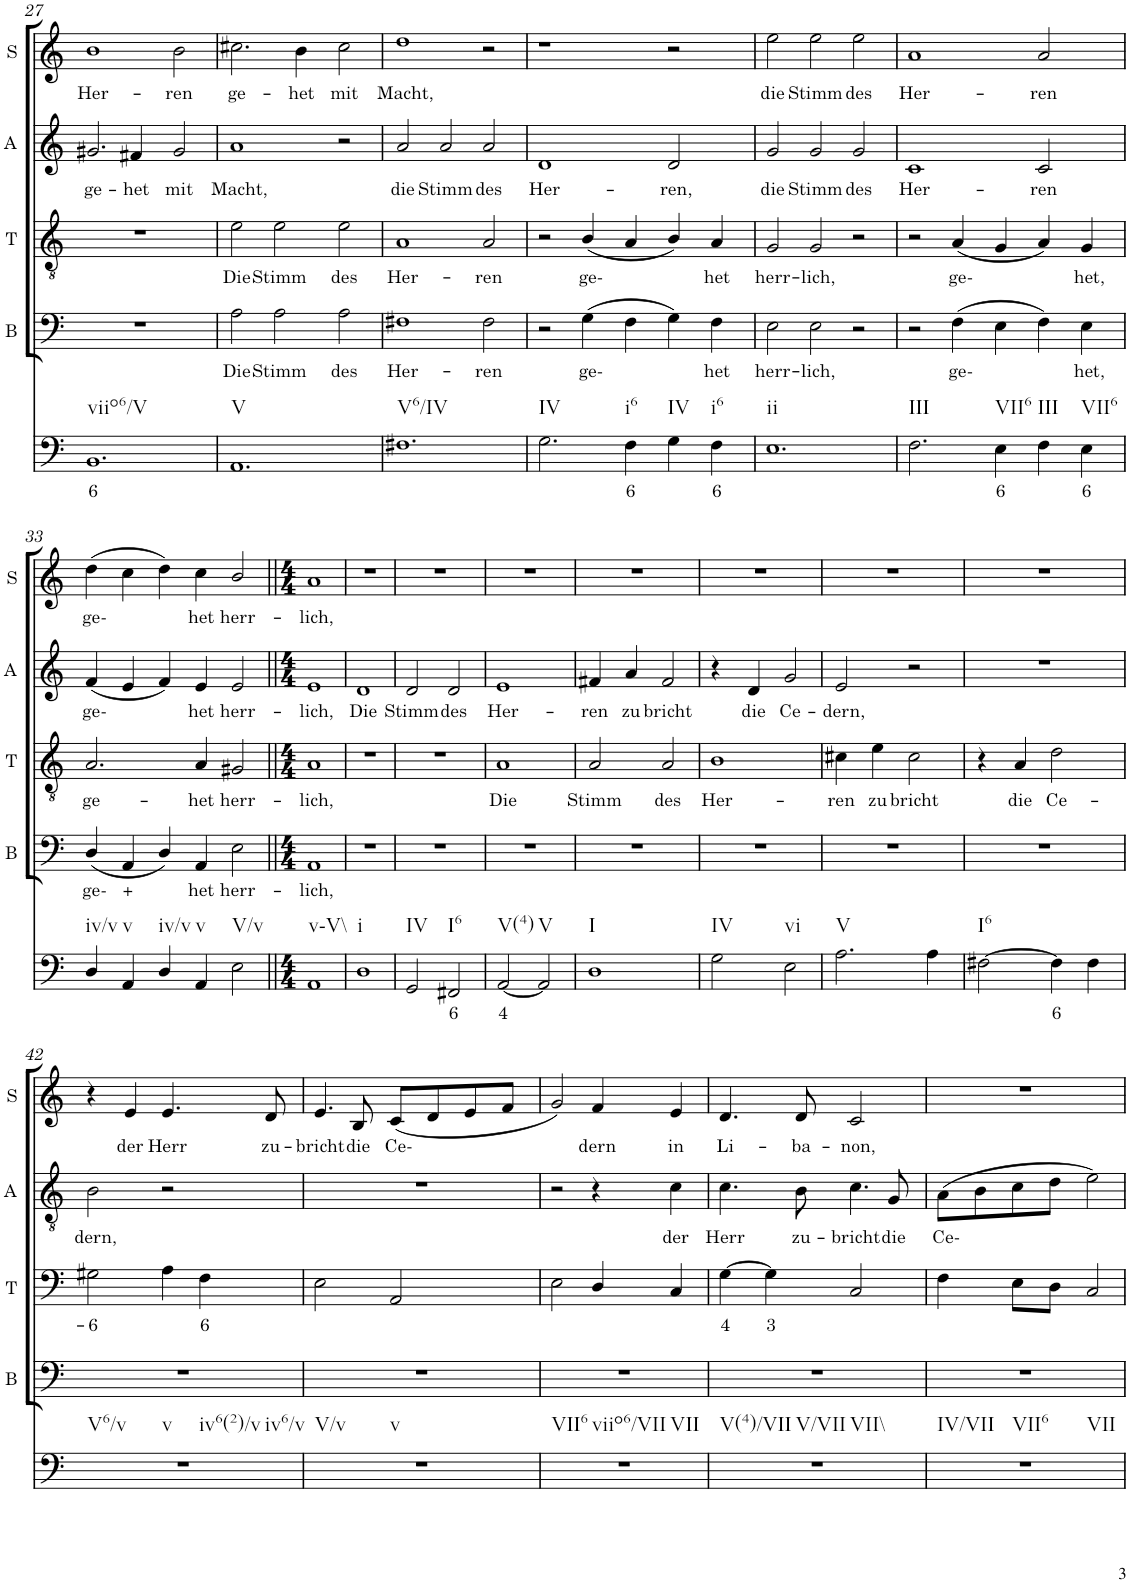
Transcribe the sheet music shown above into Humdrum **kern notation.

**kern	**text	**kern	**text	**kern	**text	**kern	**text	**kern	**text
*part5	*part5	*part4	*part4	*part3	*part3	*part2	*part2	*part1	*part1
*staff5	*staff5	*staff4	*staff4	*staff3	*staff3	*staff2	*staff2	*staff1	*staff1
*I"Continuo	*	*I"Bass	*	*I"Tenor	*	*I"Alto	*	*I"Soprano	*
*	*	*I'B	*	*I'T	*	*I'A	*	*I'S	*
!!LO:PB:g=z
*clefG2	*	*clefG2	*	*clefG2	*	*clefF4	*	*clefF4	*
*k[]	*	*k[]	*	*k[]	*	*k[]	*	*k[]	*
*M3/2	*	*M3/2	*	*M3/2	*	*M3/2	*	*M3/2	*
=27	=27	=27	=27	=27	=27	=27	=27	=27	=27
!LO:TX:b:t=viio6/V	!	!	!	!	!	!	!	!	!
!	!LO:LY:b	!	!	!	!	!	!LO:LY:b	!	!LO:LY:b
1.BB	6	1.r	.	1.r	.	2.g#X/	ge-	1b	Her-
!	!	!	!	!	!	!	!LO:LY:b	!	!
.	.	.	.	.	.	4f#X/	het	.	.
!	!	!	!	!	!	!	!LO:LY:b	!	!LO:LY:b
.	.	.	.	.	.	2g#/	mit	2b\	ren
=28	=28	=28	=28	=28	=28	=28	=28	=28	=28
!LO:TX:b:t=V	!	!	!	!	!	!	!	!	!
!	!	!	!LO:LY:b	!	!LO:LY:b	!	!LO:LY:b	!	!LO:LY:b
1.AA	.	2A\	Die	2e\	Die	1a	Macht,	2.cc#X\	ge-
!	!	!	!LO:LY:b	!	!LO:LY:b	!	!	!	!
.	.	2A\	Stimm	2e\	Stimm	.	.	.	.
!	!	!	!	!	!	!	!	!	!LO:LY:b
.	.	.	.	.	.	.	.	4b\	het
!	!	!	!LO:LY:b	!	!LO:LY:b	!	!	!	!LO:LY:b
.	.	2A\	des	2e\	des	2r	.	2cc#\	mit
=29	=29	=29	=29	=29	=29	=29	=29	=29	=29
!LO:TX:b:t=V6/IV	!	!	!	!	!	!	!	!	!
!	!	!	!LO:LY:b	!	!LO:LY:b	!	!LO:LY:b	!	!LO:LY:b
1.F#X	.	1F#X	Her-	1A	Her-	2a/	die	1dd	Macht,
!	!	!	!	!	!	!	!LO:LY:b	!	!
.	.	.	.	.	.	2a/	Stimm	.	.
!	!	!	!LO:LY:b	!	!LO:LY:b	!	!LO:LY:b	!	!
.	.	2F#\	ren	2A/	ren	2a/	des	2r	.
=30	=30	=30	=30	=30	=30	=30	=30	=30	=30
!LO:TX:b:t=IV	!	!	!	!	!	!	!	!	!
!	!	!	!	!	!	!	!LO:LY:b	!	!
2.G\	.	2r	.	2r	.	1d	Her-	1r	.
!	!	!	!LO:LY:b	!	!LO:LY:b	!	!	!	!
.	.	(4G\	ge-	(4B/	ge-	.	.	.	.
!LO:TX:b:t=i6	!	!	!	!	!	!	!	!	!
!	!LO:LY:b	!	!	!	!	!	!	!	!
4F\	6	4F\	.	4A/	.	.	.	.	.
!LO:TX:b:t=IV	!	!	!	!	!	!	!	!	!
!	!	!	!	!	!	!	!LO:LY:b	!	!
4G\	.	4G\)	.	4B/)	.	2d/	ren,	2r	.
!LO:TX:b:t=i6	!	!	!	!	!	!	!	!	!
!	!LO:LY:b	!	!LO:LY:b	!	!LO:LY:b	!	!	!	!
4F\	6	4F\	het	4A/	het	.	.	.	.
=31	=31	=31	=31	=31	=31	=31	=31	=31	=31
!LO:TX:b:t=ii	!	!	!	!	!	!	!	!	!
!	!	!	!LO:LY:b	!	!LO:LY:b	!	!LO:LY:b	!	!LO:LY:b
1.E	.	2E\	herr-	2G/	herr-	2g/	die	2ee\	die
!	!	!	!LO:LY:b	!	!LO:LY:b	!	!LO:LY:b	!	!LO:LY:b
.	.	2E\	lich,	2G/	lich,	2g/	Stimm	2ee\	Stimm
!	!	!	!	!	!	!	!LO:LY:b	!	!LO:LY:b
.	.	2r	.	2r	.	2g/	des	2ee\	des
=32	=32	=32	=32	=32	=32	=32	=32	=32	=32
!LO:TX:b:t=III	!	!	!	!	!	!	!	!	!
!	!	!	!	!	!	!	!LO:LY:b	!	!LO:LY:b
2.F\	.	2r	.	2r	.	1c	Her-	1a	Her-
!	!	!	!LO:LY:b	!	!LO:LY:b	!	!	!	!
.	.	(4F\	ge-	(4A/	ge-	.	.	.	.
!LO:TX:b:t=VII6	!	!	!	!	!	!	!	!	!
!	!LO:LY:b	!	!	!	!	!	!	!	!
4E\	6	4E\	.	4G/	.	.	.	.	.
!LO:TX:b:t=III	!	!	!	!	!	!	!	!	!
!	!	!	!	!	!	!	!LO:LY:b	!	!LO:LY:b
4F\	.	4F\)	.	4A/)	.	2c/	ren	2a/	ren
!LO:TX:b:t=VII6	!	!	!	!	!	!	!	!	!
!	!LO:LY:b	!	!LO:LY:b	!	!LO:LY:b	!	!	!	!
4E\	6	4E\	het,	4G/	het,	.	.	.	.
!!LO:LB:g=z
=33	=33	=33	=33	=33	=33	=33	=33	=33	=33
!LO:TX:b:t=iv/v	!	!	!	!	!	!	!	!	!
!	!	!	!LO:LY:b	!	!LO:LY:b	!	!LO:LY:b	!	!LO:LY:b
4D/	.	(4D/	ge-	2.A/	ge-	(4f/	ge-	(4dd\	ge-
!LO:TX:b:t=v	!	!	!	!	!	!	!	!	!
!	!	!	!LO:LY:b	!	!	!	!	!	!
4AA/	.	4AA/	+	.	.	4e/	.	4cc\	.
!LO:TX:b:t=iv/v	!	!	!	!	!	!	!	!	!
4D/	.	4D/)	.	.	.	4f/)	.	4dd\)	.
!LO:TX:b:t=v	!	!	!	!	!	!	!	!	!
!	!	!	!LO:LY:b	!	!LO:LY:b	!	!LO:LY:b	!	!LO:LY:b
4AA/	.	4AA/	het	4A/	het	4e/	het	4cc\	het
!LO:TX:b:t=V/v	!	!	!	!	!	!	!	!	!
!	!	!	!LO:LY:b	!	!LO:LY:b	!	!LO:LY:b	!	!LO:LY:b
2E\	.	2E\	herr-	2G#X/	herr-	2e/	herr-	2b/	herr-
=34||	=34||	=34||	=34||	=34||	=34||	=34||	=34||	=34||	=34||
*M4/4	*	*M4/4	*	*M4/4	*	*M4/4	*	*M4/4	*
!LO:TX:b:t=v\\-V\\	!	!	!	!	!	!	!	!	!
!	!	!	!LO:LY:b	!	!LO:LY:b	!	!LO:LY:b	!	!LO:LY:b
1AA	.	1AA	lich,	1A	lich,	1e	lich,	1a	lich,
=35	=35	=35	=35	=35	=35	=35	=35	=35	=35
!LO:TX:b:t=i	!	!	!	!	!	!	!	!	!
!	!	!	!	!	!	!	!LO:LY:b	!	!
1D	.	1r	.	1r	.	1d	Die	1r	.
=36	=36	=36	=36	=36	=36	=36	=36	=36	=36
!LO:TX:b:t=IV	!	!	!	!	!	!	!	!	!
!	!	!	!	!	!	!	!LO:LY:b	!	!
2GG/	.	1r	.	1r	.	2d/	Stimm	1r	.
!LO:TX:b:t=I6	!	!	!	!	!	!	!	!	!
!	!LO:LY:b	!	!	!	!	!	!LO:LY:b	!	!
2FF#X/	6	.	.	.	.	2d/	des	.	.
=37	=37	=37	=37	=37	=37	=37	=37	=37	=37
!LO:TX:b:t=V(4)	!	!	!	!	!	!	!	!	!
!	!LO:LY:b	!	!	!	!LO:LY:b	!	!LO:LY:b	!	!
[2AA/	4	1r	.	1A	Die	1e	Her-	1r	.
!LO:TX:b:t=V	!	!	!	!	!	!	!	!	!
2AA/]	.	.	.	.	.	.	.	.	.
=38	=38	=38	=38	=38	=38	=38	=38	=38	=38
!LO:TX:b:t=I	!	!	!	!	!	!	!	!	!
!	!	!	!	!	!LO:LY:b	!	!LO:LY:b	!	!
1D	.	1r	.	2A/	Stimm	4f#X/	ren	1r	.
!	!	!	!	!	!	!	!LO:LY:b	!	!
.	.	.	.	.	.	4a/	zu-	.	.
!	!	!	!	!	!LO:LY:b	!	!LO:LY:b	!	!
.	.	.	.	2A/	des	2f#/	bricht	.	.
=39	=39	=39	=39	=39	=39	=39	=39	=39	=39
!LO:TX:b:t=IV	!	!	!	!	!	!	!	!	!
!	!	!	!	!	!LO:LY:b	!	!	!	!
2G\	.	1r	.	1B	Her-	4r	.	1r	.
!	!	!	!	!	!	!	!LO:LY:b	!	!
.	.	.	.	.	.	4d/	die	.	.
!LO:TX:b:t=vi	!	!	!	!	!	!	!	!	!
!	!	!	!	!	!	!	!LO:LY:b	!	!
2E\	.	.	.	.	.	2g/	Ce-	.	.
=40	=40	=40	=40	=40	=40	=40	=40	=40	=40
!LO:TX:b:t=V	!	!	!	!	!	!	!	!	!
!	!	!	!	!	!LO:LY:b	!	!LO:LY:b	!	!
2.A\	.	1r	.	4c#X\	ren	2e/	dern,	1r	.
!	!	!	!	!	!LO:LY:b	!	!	!	!
.	.	.	.	4e\	zu-	.	.	.	.
!	!	!	!	!	!LO:LY:b	!	!	!	!
.	.	.	.	2c#\	bricht	2r	.	.	.
4A\	.	.	.	.	.	.	.	.	.
=41	=41	=41	=41	=41	=41	=41	=41	=41	=41
!LO:TX:b:t=I6	!	!	!	!	!	!	!	!	!
[2F#X\	.	1r	.	4r	.	1r	.	1r	.
!	!	!	!	!	!LO:LY:b	!	!	!	!
.	.	.	.	4A/	die	.	.	.	.
!	!LO:LY:b	!	!	!	!LO:LY:b	!	!	!	!
4F#\]	6	.	.	2d\	Ce-	.	.	.	.
4F#\	.	.	.	.	.	.	.	.	.
!!LO:LB:g=z
=42	=42	=42	=42	=42	=42	=42	=42	=42	=42
!LO:TX:b:t=V6/v	!	!	!	!	!	!	!	!	!
!LO:TX:b:t=v	!	!	!	!	!	!	!	!	!
!LO:TX:b:t=iv6(2)/v	!	!	!	!	!	!	!	!	!
!LO:TX:b:t=iv6/v	!	!	!	!	!	!	!	!	!
!	!	!	!	!	!LO:LY:b	!	!LO:LY:b	!	!
1r	.	1r	.	2G#X\	6	2B\	dern,	4r	.
!	!	!	!	!	!	!	!	!	!LO:LY:b
.	.	.	.	.	.	.	.	4e/	der
!	!	!	!	!	!	!	!	!	!LO:LY:b
.	.	.	.	4A\	.	2r	.	4.e/	Herr
!	!	!	!	!	!LO:LY:b	!	!	!	!
.	.	.	.	4F\	6	.	.	.	.
!	!	!	!	!	!	!	!	!	!LO:LY:b
.	.	.	.	.	.	.	.	8d/	zu-
=43	=43	=43	=43	=43	=43	=43	=43	=43	=43
!LO:TX:b:t=V/v	!	!	!	!	!	!	!	!	!
!LO:TX:b:t=v	!	!	!	!	!	!	!	!	!
!	!	!	!	!	!	!	!	!	!LO:LY:b
1r	.	1r	.	2E\	.	1r	.	4.e/	bricht
!	!	!	!	!	!	!	!	!	!LO:LY:b
.	.	.	.	.	.	.	.	8B/	die
!	!	!	!	!	!	!	!	!	!LO:LY:b
.	.	.	.	2AA/	.	.	.	(8c/L	Ce-
.	.	.	.	.	.	.	.	8d/	.
.	.	.	.	.	.	.	.	8e/	.
.	.	.	.	.	.	.	.	8f/J	.
=44	=44	=44	=44	=44	=44	=44	=44	=44	=44
!LO:TX:b:t=VII6	!	!	!	!	!	!	!	!	!
!LO:TX:b:t=viio6/VII	!	!	!	!	!	!	!	!	!
!LO:TX:b:t=VII	!	!	!	!	!	!	!	!	!
1r	.	1r	.	2E\	.	2r	.	2g/)	.
!	!	!	!	!	!	!	!	!	!LO:LY:b
.	.	.	.	4D/	.	4r	.	4f/	dern
!	!	!	!	!	!	!	!LO:LY:b	!	!LO:LY:b
.	.	.	.	4C/	.	4c\	der	4e/	in
=45	=45	=45	=45	=45	=45	=45	=45	=45	=45
!LO:TX:b:t=V(4)/VII	!	!	!	!	!	!	!	!	!
!LO:TX:b:t=V/VII	!	!	!	!	!	!	!	!	!
!LO:TX:b:t=VII\\	!	!	!	!	!	!	!	!	!
!	!	!	!	!	!LO:LY:b	!	!LO:LY:b	!	!LO:LY:b
1r	.	1r	.	[4G\	4	4.c\	Herr	4.d/	Li-
!	!	!	!	!	!LO:LY:b	!	!	!	!
.	.	.	.	4G\]	3	.	.	.	.
!	!	!	!	!	!	!	!LO:LY:b	!	!LO:LY:b
.	.	.	.	.	.	8B\	zu-	8d/	ba-
!	!	!	!	!	!	!	!LO:LY:b	!	!LO:LY:b
.	.	.	.	2C/	.	4.c\	bricht	2c/	non,
!	!	!	!	!	!	!	!LO:LY:b	!	!
.	.	.	.	.	.	8G/	die	.	.
=46	=46	=46	=46	=46	=46	=46	=46	=46	=46
!LO:TX:b:t=IV/VII	!	!	!	!	!	!	!	!	!
!LO:TX:b:t=VII6	!	!	!	!	!	!	!	!	!
!LO:TX:b:t=VII	!	!	!	!	!	!	!	!	!
!	!	!	!	!	!	!	!LO:LY:b	!	!
1r	.	1r	.	4F\	.	(8A\L	Ce-	1r	.
.	.	.	.	.	.	8B\	.	.	.
.	.	.	.	8E\L	.	8c\	.	.	.
.	.	.	.	8D\J	.	8d\J	.	.	.
.	.	.	.	2C/	.	2e\)	.	.	.
=	=	=	=	=	=	=	=	=	=
*-	*-	*-	*-	*-	*-	*-	*-	*-	*-
